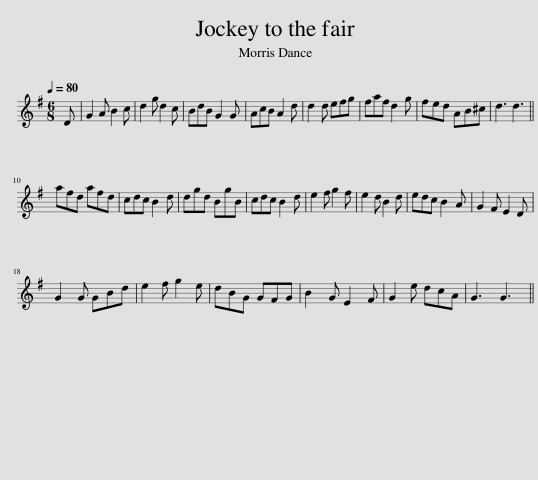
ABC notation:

X:1
L:1/8
Q:1/4=80
M:6/8
I:linebreak $
K:G
V:1 treble
V:1
 D | G2 A B2 c | d2 g d2 c | BdB G2 G | AcB A2 d | %5
 d2 d efg | faf d2 g | fed AB^c | d3 d3 ||$ afd afd | %10
 cdc B2 d | dgd BgB | cdc B2 d | e2 f g2 f | e2 d B2 d | %15
 edc B2 A | G2 F E2 D |$ G2 G GBd | e2 f g2 e | dBG GFG | %20
 B2 G E2 F | G2 e dcA | G3 G3 || %23
